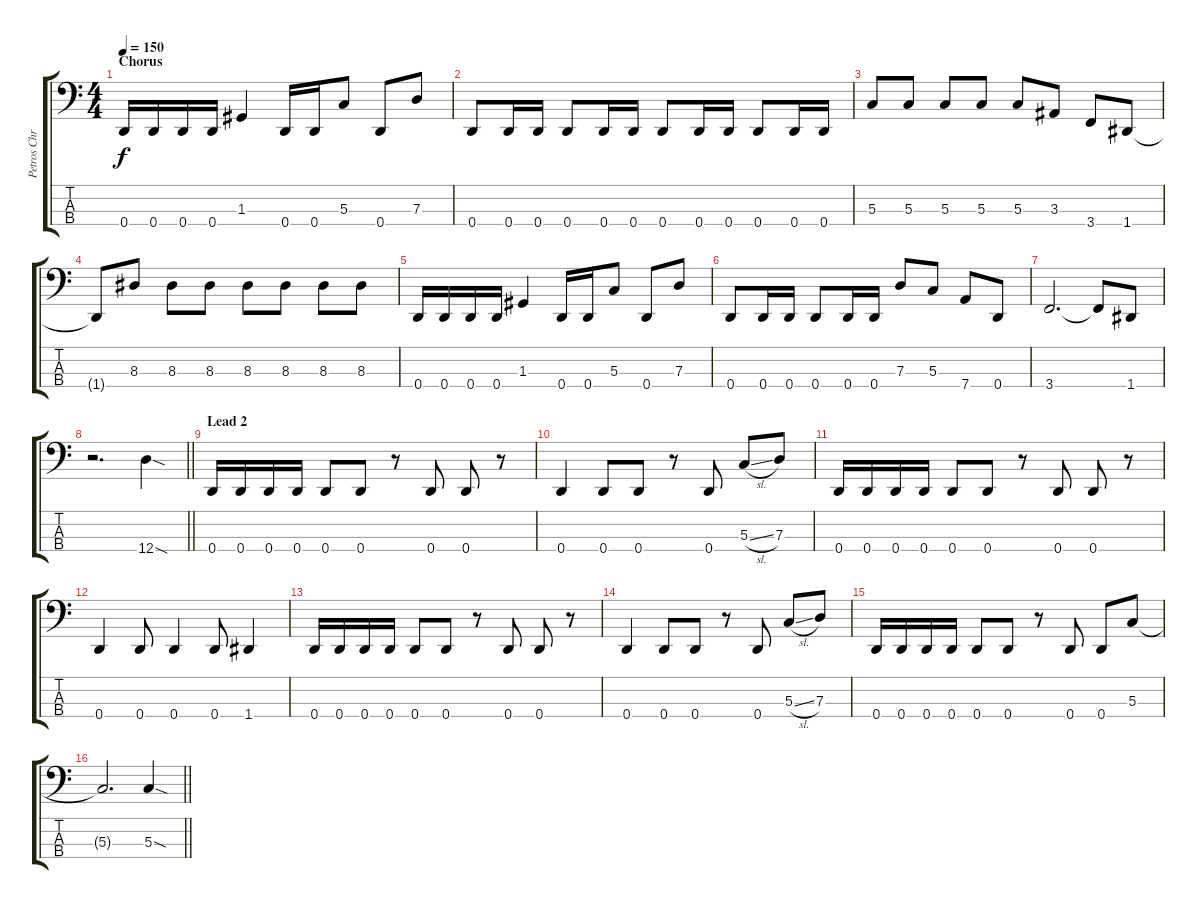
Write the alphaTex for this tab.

\track ("Petros Christo" "Petros Chr") {instrument electricbasspick}
\staff {score tabs}
\tuning (F2 C2 G1 D1) {hide}
\ts (4 4)
\section ("" "Chorus")
\tempo 150
\clef f4
\ks c
0.4.16{dy f} 0.4.16 0.4.16 0.4.16 1.3.4 0.4.16 0.4.16 5.3.8 0.4.8 7.3.8 |
0.4.8 0.4.16 0.4.16 0.4.8 0.4.16 0.4.16 0.4.8 0.4.16 0.4.16 0.4.8 0.4.16 0.4.16 |
5.3.8 5.3.8 5.3.8 5.3.8 5.3.8 3.3.8 3.4.8 1.4.8 |
1.4{t}.8 8.3.8 8.3.8 8.3.8 8.3.8 8.3.8 8.3.8 8.3.8 |
0.4.16 0.4.16 0.4.16 0.4.16 1.3.4 0.4.16 0.4.16 5.3.8 0.4.8 7.3.8 |
0.4.8 0.4.16 0.4.16 0.4.8 0.4.16 0.4.16 7.3.8 5.3.8 7.4.8 0.4.8 |
3.4.2{d} 3.4{t}.8 1.4.8 |
\barLineRight lightlight
r.2{d} 12.4{sod}.4 |
\section ("" "Lead 2")
0.4.16 0.4.16 0.4.16 0.4.16 0.4.8 0.4.8 r.8 0.4.8 0.4.8 r.8 |
0.4.4 0.4.8 0.4.8 r.8 0.4.8 5.3{sl}.8 7.3.8 |
0.4.16 0.4.16 0.4.16 0.4.16 0.4.8 0.4.8 r.8 0.4.8 0.4.8 r.8 |
0.4.4 0.4.8 0.4.4 0.4.8 1.4.4 |
0.4.16 0.4.16 0.4.16 0.4.16 0.4.8 0.4.8 r.8 0.4.8 0.4.8 r.8 |
0.4.4 0.4.8 0.4.8 r.8 0.4.8 5.3{sl}.8 7.3.8 |
0.4.16 0.4.16 0.4.16 0.4.16 0.4.8 0.4.8 r.8 0.4.8 0.4.8 5.3.8 |
\barLineRight lightlight
5.3{t}.2{d} 5.3{sod}.4
